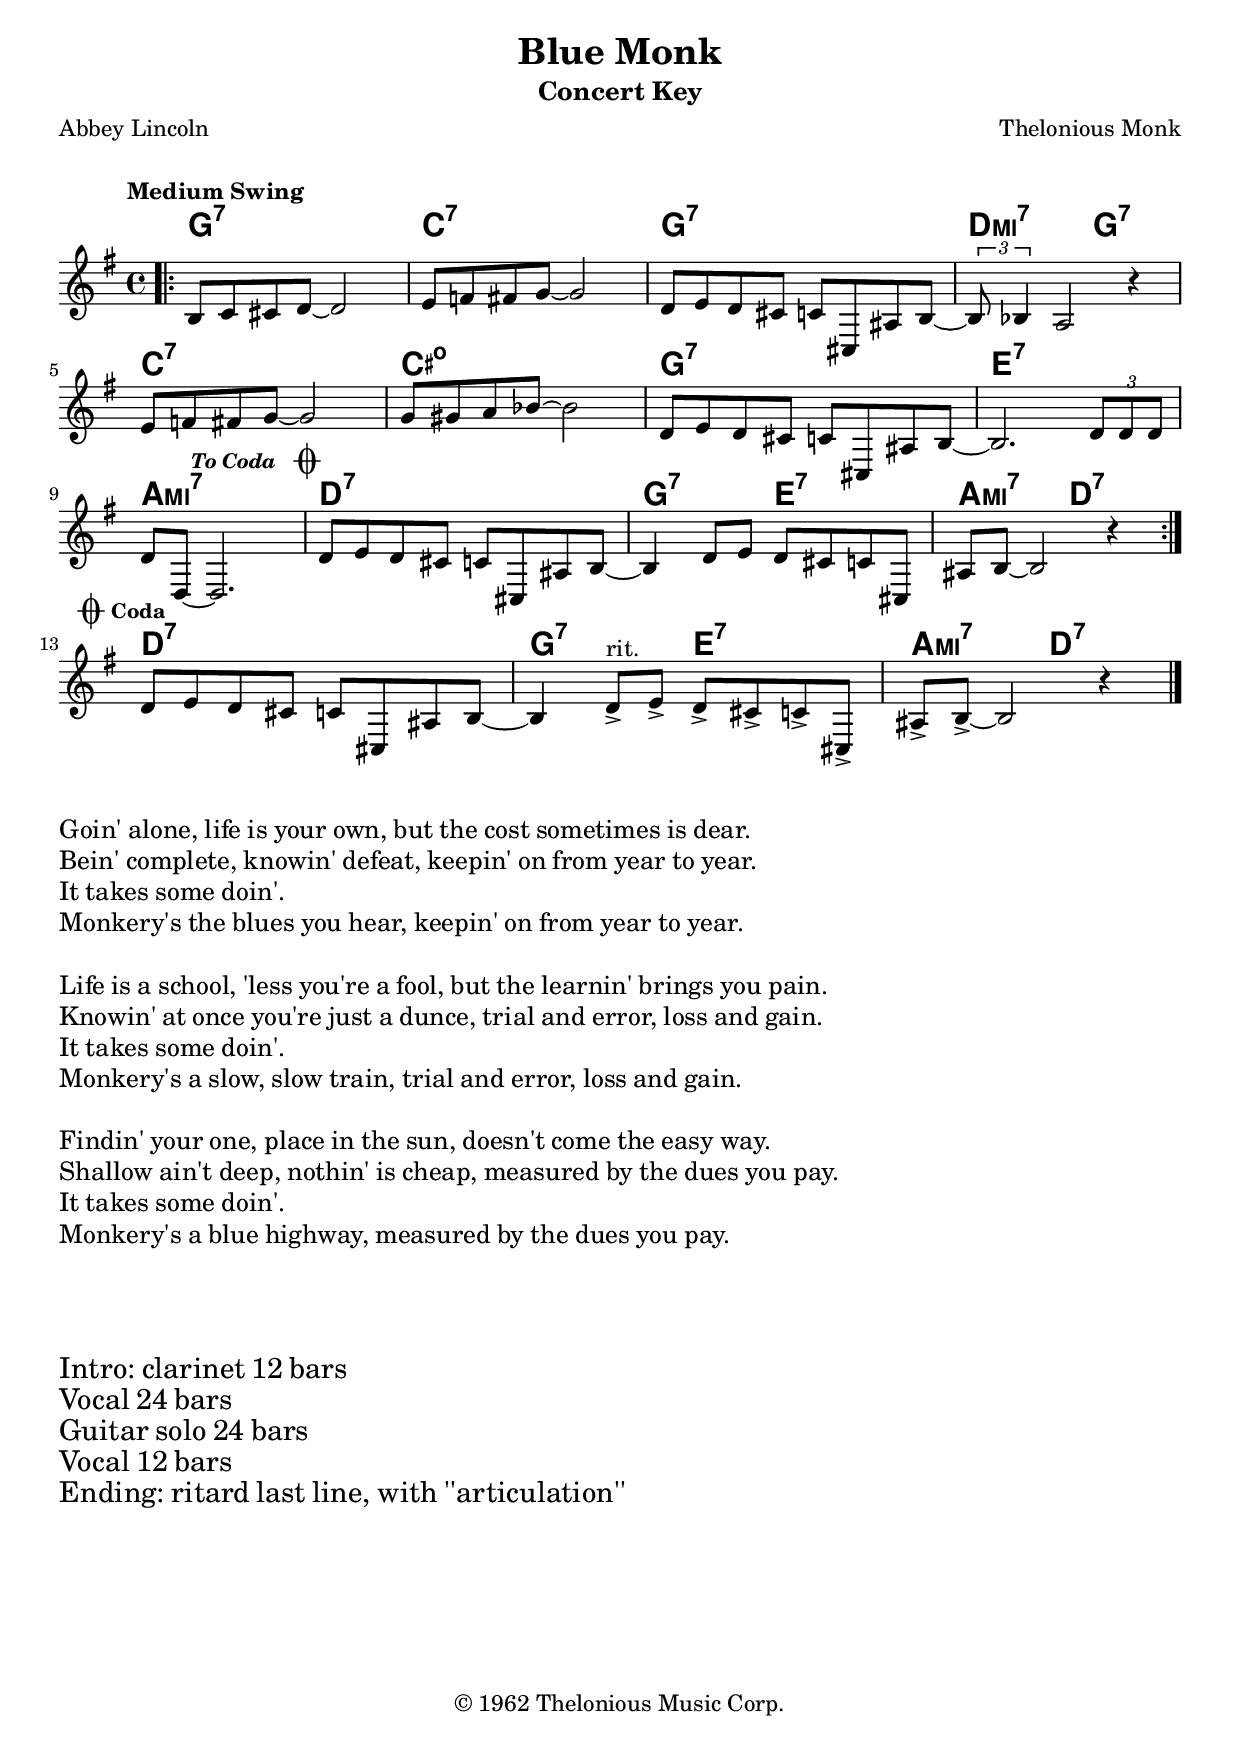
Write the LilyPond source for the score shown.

\version "2.24.0"

\include "english.ly"

instrument = "Concert Key"
whatKey = g
whatClef = "treble"

%% -*- Mode: LilyPond -*-

\include "lead-sheets.ily"

\header {
  title = "Blue Monk"
  subtitle = \instrument
  poet = "Abbey Lincoln"
  composer = "Thelonious Monk"
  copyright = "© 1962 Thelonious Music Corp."
}

refrainLyrics = \lyricmode {
}

refrainChords = \chordmode {
  bf1:7 ef1:7 bf1:7 f2:m7 bf2:7
  ef1:7 e1:dim7 bf1:7 g1:7
  c1:m7 f1:7 bf2:7 g2:7 c2:m7 f2:7
  
  f1:7 bf2:7 g2:7 c2:m7 f2:7
}

refrainKey = bf

refrainMelody = \relative f' {
  \time 4/4
  \key \refrainKey \major
  \clef \whatClef
  \tempo "Medium Swing"

  \bar ".|:"
  \repeat volta 2 {
  d8 ef8 e8 f8~ f2 | g8 gs8 a8 bf8~ bf2 |
  f8 g8 f8 e8 ef8 e,8 cs'8 d8~ | \tuplet 3/2 { d8 df4 } c2 r4 |
  \break
  g'8 gs8 a8 bf8~ bf2 | bf8 b8 c8 df8~ df2 |
  f,8 g8 f8 e8 ef8 e,8 cs'8 d8~ | d2. \tuplet 3/2 { f8 f8 f8 } |
  \break
  f8 f,8~ f2. \textToCoda | f'8 g8 f8 e8 ef8 e,8 cs'8 d8~ |
  d4 f8 g8 f8 e8 ef8 e,8 | cs'8 d8~ d2 r4 |
  }
  \break
  \textCoda
  f8 g8 f8 e8 ef8 e,8 cs'8 d8~ |
  d4 f8->^"rit." g8-> f8-> e8-> ef8-> e,8-> | cs'8-> d8~-> d2 r4 |
  \bar "|."
}

\include "paper.ily"

\markup {
  % Leave a gap after the header
  \vspace #1
}

\include "refrain.ily"

\markup {
  \column {
    \vspace #1
    \line { \large { Goin' alone, life is your own, but the cost sometimes is dear. } }
    \line { \large { Bein' complete, knowin' defeat, keepin' on from year to year. } }
    \line { \large { It takes some doin'. } }
    \line { \large { Monkery's the blues you hear, keepin' on from year to year. } }
    \vspace #1
    \line { \large { Life is a school, 'less you're a fool, but the learnin' brings you pain. } }
    \line { \large { Knowin' at once you're just a dunce, trial and error, loss and gain. } }
    \line { \large { It takes some doin'. } }
    \line { \large { Monkery's a slow, slow train, trial and error, loss and gain. } }
    \vspace #1
    \line { \large { Findin' your one, place in the sun, doesn't come the easy way. } }
    \line { \large { Shallow ain't deep, nothin' is cheap, measured by the dues you pay. } }
    \line { \large { It takes some doin'. } }
    \line { \large { Monkery's a blue highway, measured by the dues you pay. } }
    \vspace #1
  }
}

performanceNotes =
\markup {
  \vspace #3
  \column {
    \line { \huge { Intro: clarinet 12 bars } }
    \line { \huge { Vocal 24 bars } }
    \line { \huge { Guitar solo 24 bars } }
    \line { \huge { Vocal 12 bars } }
    \line { \huge { Ending: ritard last line, with ''articulation'' } }
  }
}

\include "notes.ily"

